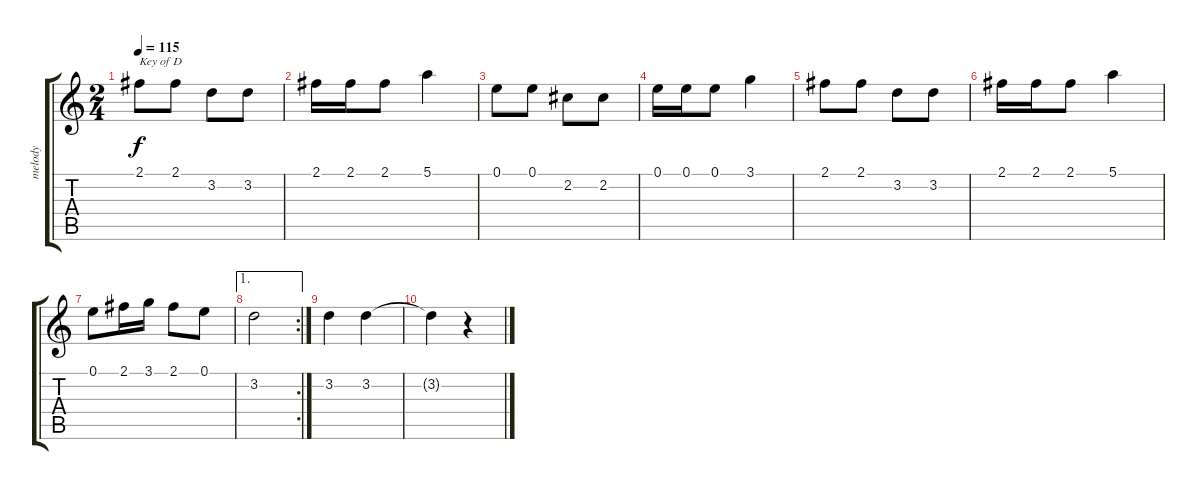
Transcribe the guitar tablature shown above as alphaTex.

\track ("melody" "melody") {instrument acousticguitarsteel}
\staff {score tabs}
\tuning (E4 B3 G3 D3 A2 E2) {hide}
\ts (2 4)
\tempo 115
\clef g2
\ks c
2.1.8{txt "Key of D" dy f instrument acousticguitarsteel} 2.1.8 3.2.8 3.2.8 |
2.1.16 2.1.16 2.1.8 5.1.4 |
0.1.8 0.1.8 2.2.8 2.2.8 |
0.1.16 0.1.16 0.1.8 3.1.4 |
2.1.8 2.1.8 3.2.8 3.2.8 |
2.1.16 2.1.16 2.1.8 5.1.4 |
0.1.8 2.1.16 3.1.16 2.1.8 0.1.8 |
\ae 1
\rc 2
3.2.2 |
3.2.4 3.2.4 |
3.2{t}.4 r.4
